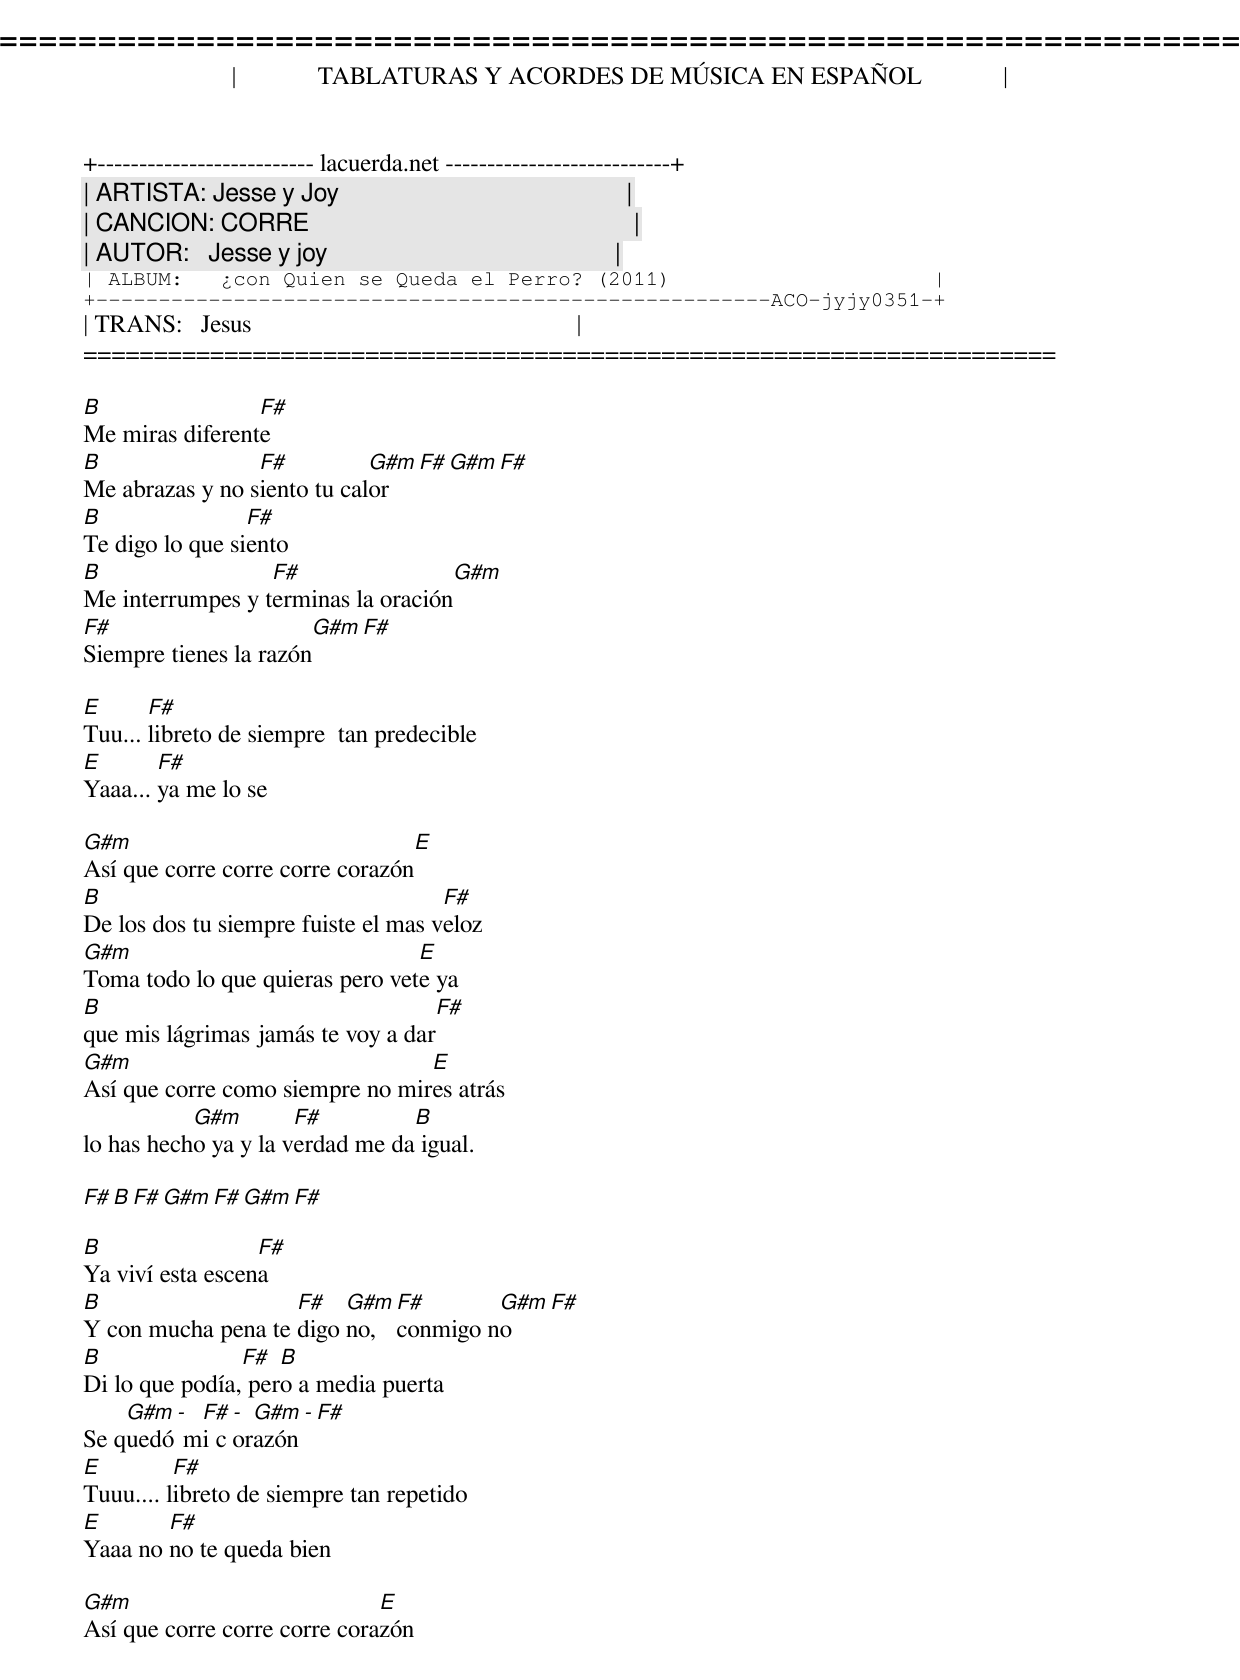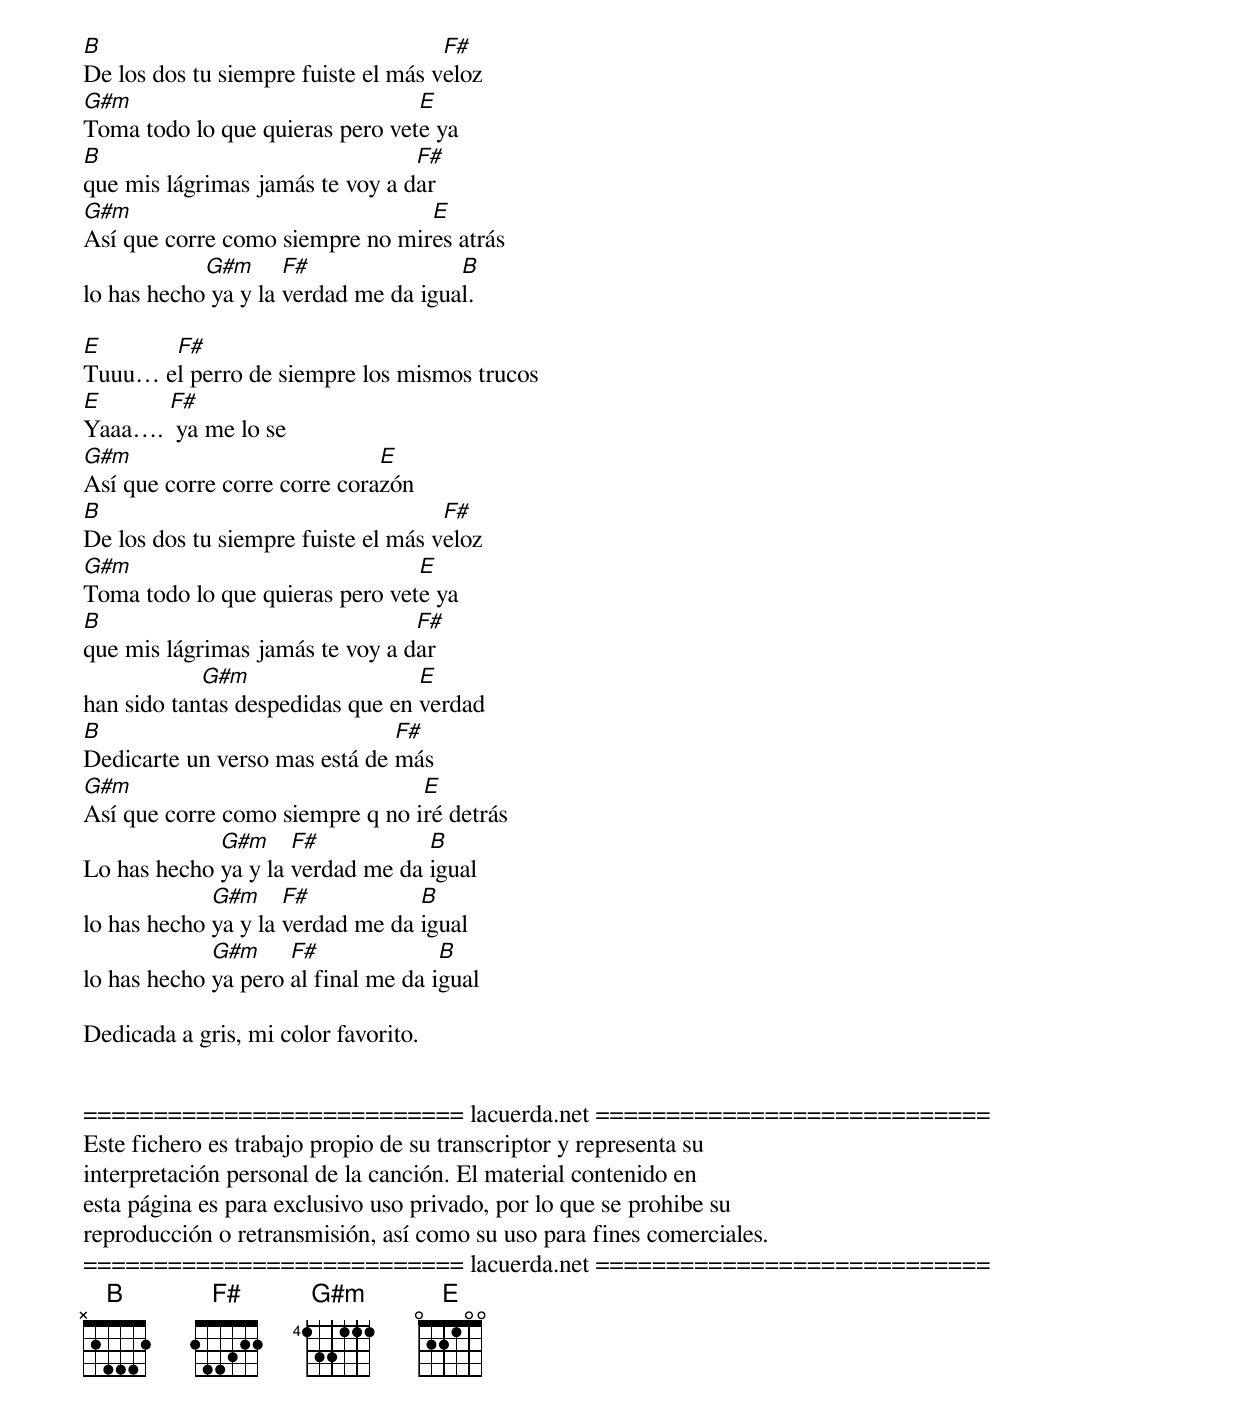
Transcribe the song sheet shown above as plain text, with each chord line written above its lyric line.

=====================================================================
|             TABLATURAS Y ACORDES DE MÚSICA EN ESPAÑOL             |
+-------------------------- lacuerda.net ---------------------------+
| ARTISTA: Jesse y Joy                                              |
| CANCION: CORRE                                                    |
| AUTOR:   Jesse y joy                                              |
| ALBUM:   ¿con Quien se Queda el Perro? (2011)                     |
+------------------------------------------------------ACO-jyjy0351-+
| TRANS:   Jesus                                                    |
=====================================================================

B                F#
Me miras diferente
B                F#          G#m F# G#m F#
Me abrazas y no siento tu calor
B                F#
Te digo lo que siento
B                 F#                        G#m
Me interrumpes y terminas la oración
F#                     G#m F#
Siempre tienes la razón

E      F#
Tuu... libreto de siempre  tan predecible
E       F#
Yaaa... ya me lo se

G#m                              E
Así que corre corre corre corazón
B                                    F#
De los dos tu siempre fuiste el mas veloz
G#m                              E
Toma todo lo que quieras pero vete ya
B                                    F#
que mis lágrimas jamás te voy a dar
G#m                              E
Así que corre como siempre no mires atrás
           G#m        F#         B
lo has hecho ya y la verdad me da igual.

F# B F# G#m F# G#m F#

B                 F#
Ya viví esta escena
B                   F#   G#m   F#       G#m  F#
Y con mucha pena te digo no,   conmigo no
B               F#  B
Di lo que podía, pero a media puerta
    G#m - F# - G#m - F#
Se quedó mi corazón
E         F#
Tuuu.... libreto de siempre tan repetido
E       F#
Yaaa no no te queda bien

G#m                           E
Así que corre corre corre corazón
B                                    F#
De los dos tu siempre fuiste el más veloz
G#m                              E
Toma todo lo que quieras pero vete ya
B                                F#
que mis lágrimas jamás te voy a dar
G#m                              E
Así que corre como siempre no mires atrás
            G#m      F#               B
lo has hecho ya y la verdad me da igual.

E      F#
Tuuu el perro de siempre los mismos trucos
E      F#
Yaaa.  ya me lo se
G#m                           E
Así que corre corre corre corazón
B                                    F#
De los dos tu siempre fuiste el más veloz
G#m                              E
Toma todo lo que quieras pero vete ya
B                                F#
que mis lágrimas jamás te voy a dar
            G#m                   E
han sido tantas despedidas que en verdad
B                              F#
Dedicarte un verso mas está de más
G#m                              E
Así que corre como siempre q no iré detrás
             G#m     F#           B
Lo has hecho ya y la verdad me da igual
             G#m     F#           B
lo has hecho ya y la verdad me da igual
             G#m     F#              B
lo has hecho ya pero al final me da igual

Dedicada a gris, mi color favorito.


=========================== lacuerda.net ============================
Este fichero es trabajo propio de su transcriptor y representa su
interpretación personal de la canción. El material contenido en
esta página es para exclusivo uso privado, por lo que se prohibe su
reproducción o retransmisión, así como su uso para fines comerciales.
=========================== lacuerda.net ============================
